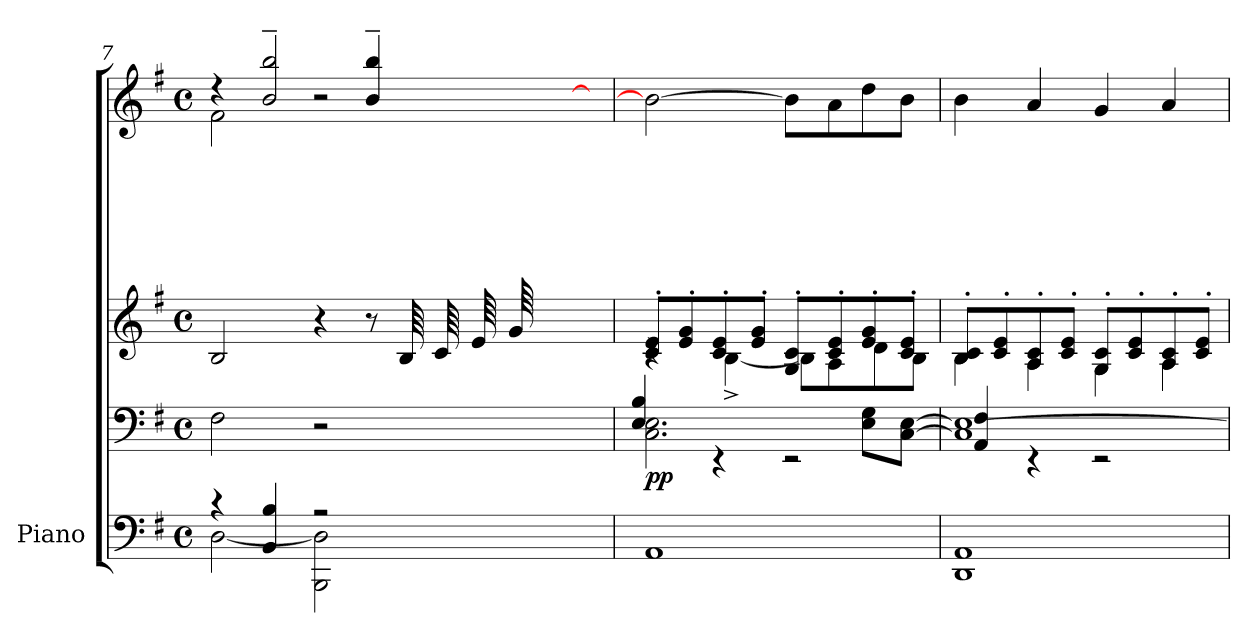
**kern	**kern	**kern	**kern	**dynam
*part1	*part1	*part1	*part1	*part1
*staff4	*staff3	*staff2	*staff1	*staff1/2/3/4
*I"Piano	*	*	*	*
*I'Pno.	*	*	*	*
*clefF4	*clefF4	*clefG2	*clefG2	*
*k[f#]	*k[f#]	*k[f#]	*k[f#]	*
*M4/4	*M4/4	*M4/4	*M4/4	*
*met(c)	*met(c)	*met(c)	*met(c)	*
=7	=7	=7	=7	=7
*^	*	*	*^	*
*	*	*	*	*	*^	*
4r	[2D\	2F#\	2B/	4r	2f#\	2...ryy	.
4BB/ 4B/	.	.	.	2b/~ 2bb/~	.	.	.
2r	2BBB\ 2D\]	2r	4r	.	2r	.	.
.	.	.	8r	4b/~ 4bb/~	.	.	.
.	.	.	64B/LLLL	.	.	.	.
.	.	.	64c/	.	.	.	.
.	.	.	64e/	.	.	.	.
.	.	.	64g/	.	.	.	.
.	.	.	16ryy	.	.	64e\	.
.	.	.	.	.	.	64g\	.
.	.	.	.	.	.	[64b\	.
.	.	.	.	.	.	64ee\JJJJ	.
*v	*v	*	*	*	*	*	*
!!LO:PB:g=z
=8	=8	=8	=8	=8	=8	=8
*	*^	*^	*	*	*	*
!!LO:REH:place=s1:a:B:fs=14:t=A
!	!	!	!	!	!LO:TX:b:i:t=expressif	!	!	!
!	!	!	!	!	!LO:TX:a:B:t=au Mouvt	!	!	!
!	!	!	!	!	!	!	!	!LO:DY:b=3
!	!	!	!	!	!	!	!	!LO:DY:n=1:b
*	*	*	*	*	*v	*v	*v	*
1AA	2.C\ 2.E\	4E/ 4B/	8c/' 8e/'L	4rc	2b\_	p p
.	.	.	8e/' 8g/'	.	.	.
.	.	4r	8c/' 8e/'	[4B^\	.	.
.	.	.	8e/' 8g/'J	.	.	.
.	.	2r	8G/' 8c/'L	8B\L]	8b\L]	.
.	.	.	8c/' 8e/'	8A\	8a\	.
.	8E\ 8G\L	.	8e/' 8g/'	8d\	8dd\	.
.	[8C\ [8E\J	.	8c/' 8e/'J	8B\J	8b\J	.
=9	=9	=9	=9	=9	=9	=9
1DD 1AA	1C] 1E_	4AA/ 4F#/	8B/' 8c/'L	4B\	4b\	.
.	.	.	8c/' 8e/'	.	.	.
.	.	4r	8A/' 8c/'	4A\	4a/	.
.	.	.	8c/' 8e/'J	.	.	.
.	.	2r	8G/' 8c/'L	4G\	4g/	.
.	.	.	8c/' 8e/'	.	.	.
.	.	.	8A/' 8c/'	4A\	4a/	.
.	.	.	8c/' 8e/'J	.	.	.
*	*v	*v	*	*	*	*
*	*	*v	*v	*	*
=	=	=	=	=
*-	*-	*-	*-	*-
